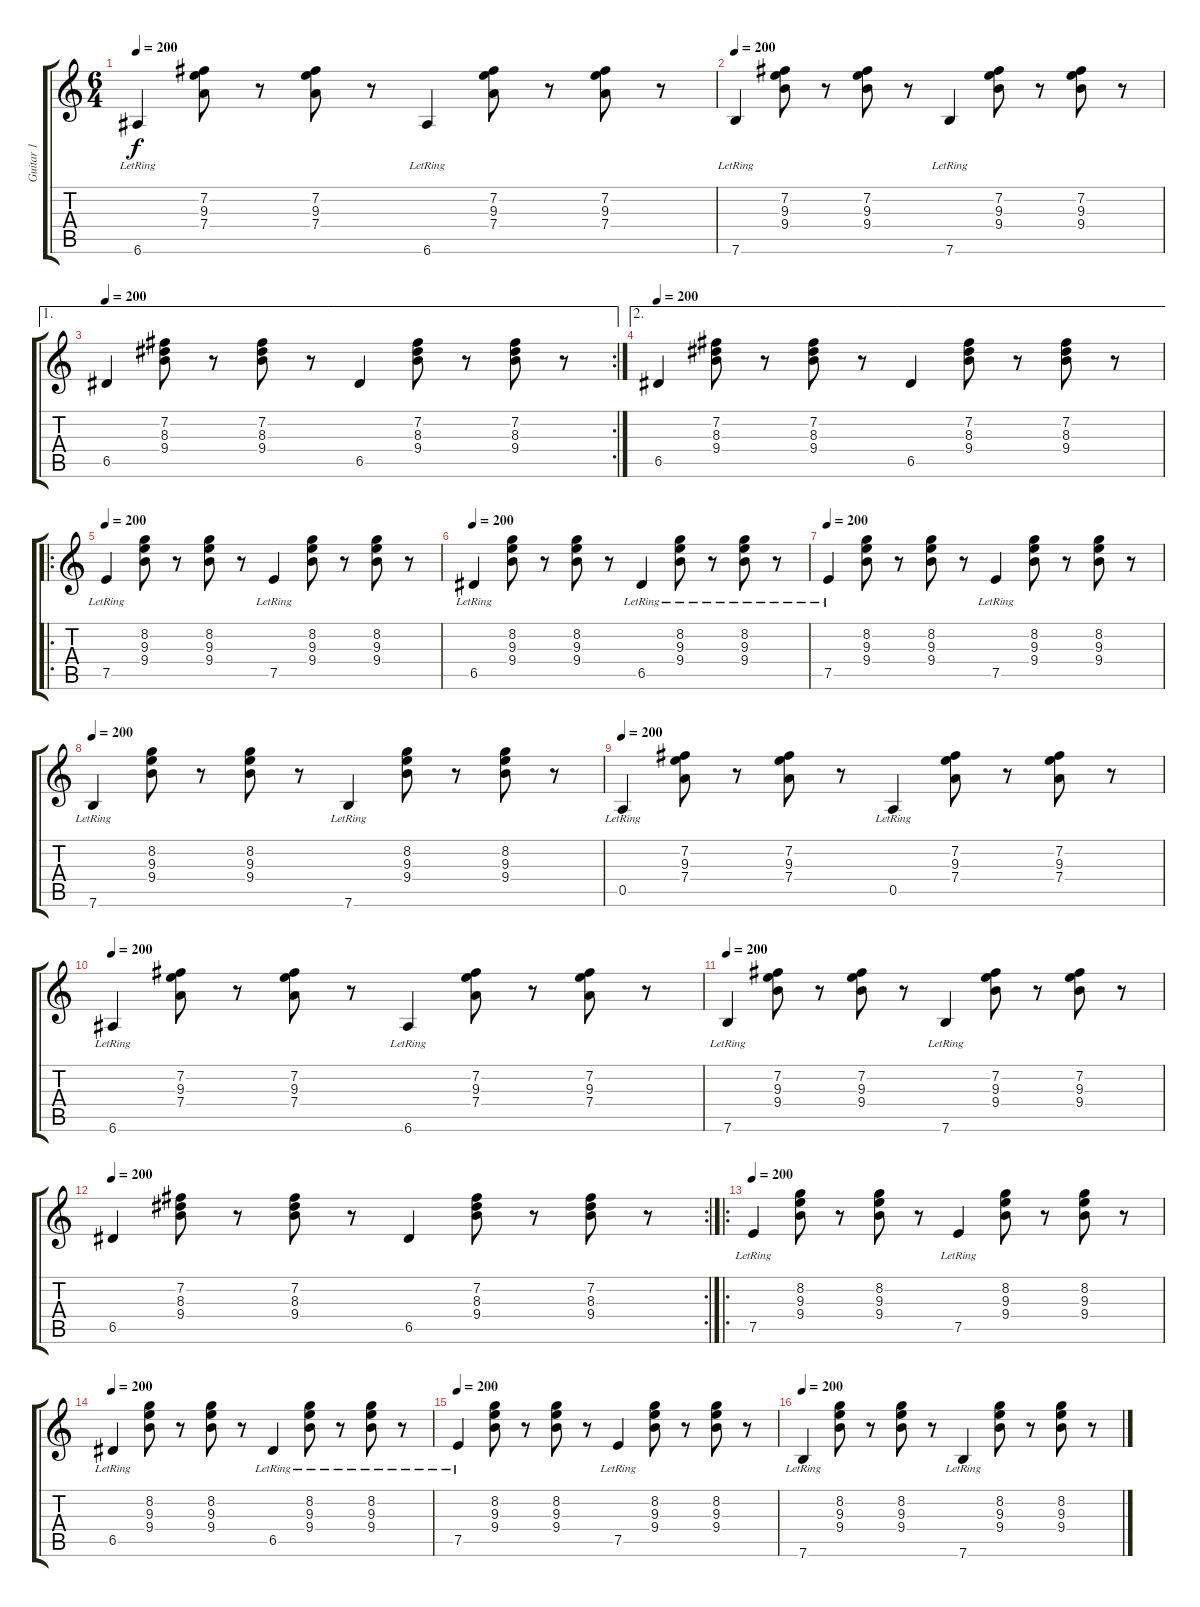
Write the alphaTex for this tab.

\track ("Guitar 1" "Guitar 1") {instrument distortionguitar}
\staff {score tabs}
\tuning (E4 B3 G3 D3 A2 E2) {hide}
\ts (6 4)
\tempo 200
\clef g2
\ks c
6.6{lr}.4{dy f instrument electricguitarjazz} (7.2 9.3 7.4).8 r.8 (7.2 9.3 7.4).8 r.8 6.6{lr}.4 (7.2 9.3 7.4).8 r.8 (7.2 9.3 7.4).8 r.8 |
\tempo 200
7.6{lr}.4{instrument electricguitarjazz} (7.2 9.3 9.4).8 r.8 (7.2 9.3 9.4).8 r.8 7.6{lr}.4 (7.2 9.3 9.4).8 r.8 (7.2 9.3 9.4).8 r.8 |
\ae 1
\rc 2
\tempo 200
6.5.4{instrument electricguitarjazz} (7.2 8.3 9.4).8 r.8 (7.2 8.3 9.4).8 r.8 6.5.4 (7.2 8.3 9.4).8 r.8 (7.2 8.3 9.4).8 r.8 |
\ae 2
\tempo 200
6.5.4{instrument electricguitarjazz} (7.2 8.3 9.4).8 r.8 (7.2 8.3 9.4).8 r.8 6.5.4 (7.2 8.3 9.4).8 r.8 (7.2 8.3 9.4).8 r.8 |
\ro
\tempo 200
7.5{lr}.4{instrument electricguitarjazz} (8.2 9.3 9.4).8 r.8 (8.2 9.3 9.4).8 r.8 7.5{lr}.4 (8.2 9.3 9.4).8 r.8 (8.2 9.3 9.4).8 r.8 |
\tempo 200
6.5{lr}.4{instrument electricguitarjazz} (8.2 9.3 9.4).8 r.8 (8.2 9.3 9.4).8 r.8 6.5{lr}.4 (8.2 9.3 9.4{lr}).8 r.8 (8.2 9.3 9.4{lr}).8 r.8 |
\tempo 200
7.5{lr}.4{instrument electricguitarjazz} (8.2 9.3 9.4).8 r.8 (8.2 9.3 9.4).8 r.8 7.5{lr}.4 (8.2 9.3 9.4).8 r.8 (8.2 9.3 9.4).8 r.8 |
\tempo 200
7.6{lr}.4{instrument electricguitarjazz} (8.2 9.3 9.4).8 r.8 (8.2 9.3 9.4).8 r.8 7.6{lr}.4 (8.2 9.3 9.4).8 r.8 (8.2 9.3 9.4).8 r.8 |
\tempo 200
0.5{lr}.4{instrument electricguitarjazz} (7.2 9.3 7.4).8 r.8 (7.2 9.3 7.4).8 r.8 0.5{lr}.4 (7.2 9.3 7.4).8 r.8 (7.2 9.3 7.4).8 r.8 |
\tempo 200
6.6{lr}.4{instrument electricguitarjazz} (7.2 9.3 7.4).8 r.8 (7.2 9.3 7.4).8 r.8 6.6{lr}.4 (7.2 9.3 7.4).8 r.8 (7.2 9.3 7.4).8 r.8 |
\tempo 200
7.6{lr}.4{instrument electricguitarjazz} (7.2 9.3 9.4).8 r.8 (7.2 9.3 9.4).8 r.8 7.6{lr}.4 (7.2 9.3 9.4).8 r.8 (7.2 9.3 9.4).8 r.8 |
\rc 2
\tempo 200
6.5.4{instrument electricguitarjazz} (7.2 8.3 9.4).8 r.8 (7.2 8.3 9.4).8 r.8 6.5.4 (7.2 8.3 9.4).8 r.8 (7.2 8.3 9.4).8 r.8 |
\ro
\tempo 200
7.5{lr}.4{instrument electricguitarjazz} (8.2 9.3 9.4).8 r.8 (8.2 9.3 9.4).8 r.8 7.5{lr}.4 (8.2 9.3 9.4).8 r.8 (8.2 9.3 9.4).8 r.8 |
\tempo 200
6.5{lr}.4{instrument electricguitarjazz} (8.2 9.3 9.4).8 r.8 (8.2 9.3 9.4).8 r.8 6.5{lr}.4 (8.2 9.3 9.4{lr}).8 r.8 (8.2 9.3 9.4{lr}).8 r.8 |
\tempo 200
7.5{lr}.4{instrument electricguitarjazz} (8.2 9.3 9.4).8 r.8 (8.2 9.3 9.4).8 r.8 7.5{lr}.4 (8.2 9.3 9.4).8 r.8 (8.2 9.3 9.4).8 r.8 |
\tempo 200
7.6{lr}.4{instrument electricguitarjazz} (8.2 9.3 9.4).8 r.8 (8.2 9.3 9.4).8 r.8 7.6{lr}.4 (8.2 9.3 9.4).8 r.8 (8.2 9.3 9.4).8 r.8
